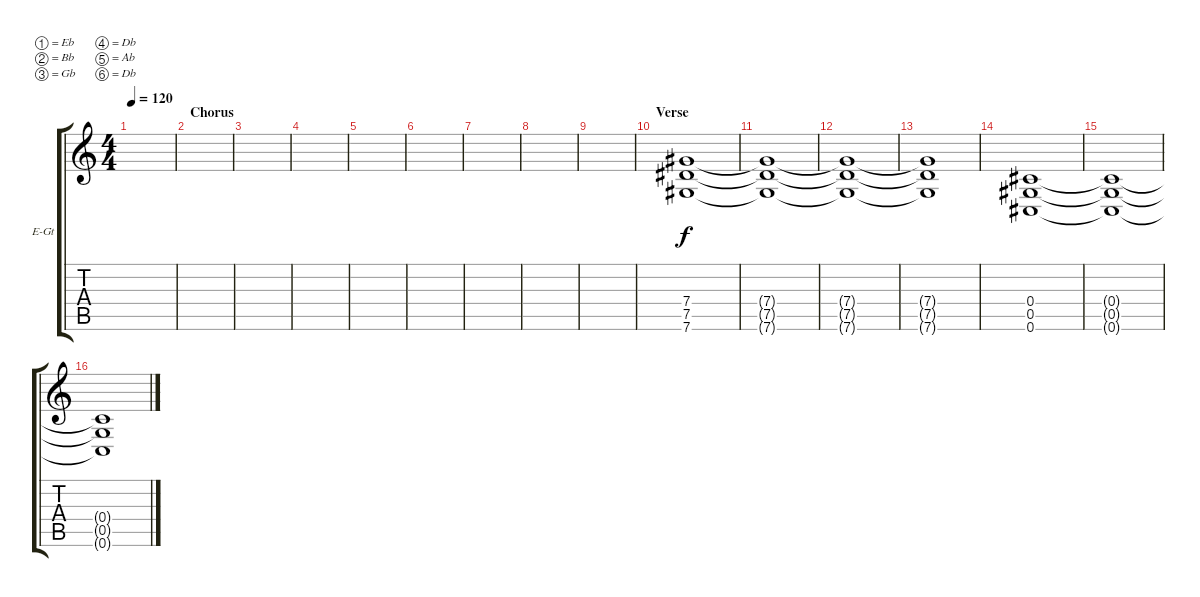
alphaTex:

\defaultSystemsLayout 4
\bracketExtendMode groupsimilarinstruments
\firstSystemTrackNameOrientation horizontal
\otherSystemsTrackNameOrientation horizontal
\track ("Electric Guitar (Drive)" "E-Gt") {instrument overdrivenguitar}
\staff {score tabs}
\tuning (Eb4 Bb3 Gb3 Db3 Ab2 Db2)
\ts (4 4)
\tempo 120
\clef g2
\ks c
|
\section ("" "Chorus")
|
|
|
|
|
|
|
|
\section ("" "Verse")
(7.6 7.5 7.4).1 |
(7.4{t} 7.5{t} 7.6{t}).1 |
(7.4{t} 7.5{t} 7.6{t}).1 |
(7.6{t} 7.5{t} 7.4{t}).1 |
(0.6 0.5 0.4).1 |
(0.4{t} 0.5{t} 0.6{t}).1 |
(0.6{t} 0.5{t} 0.4{t}).1
